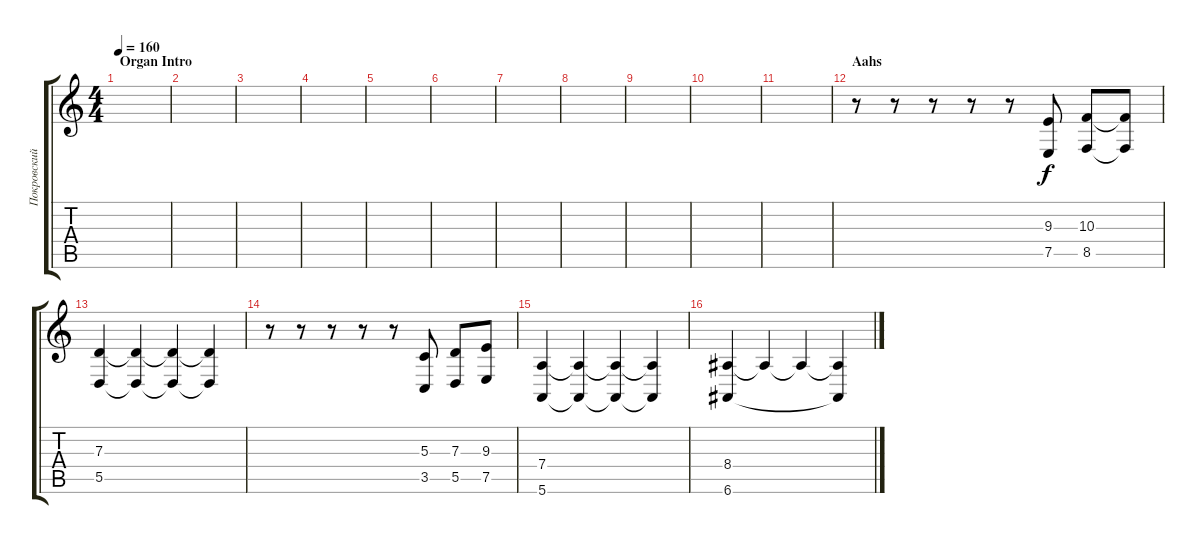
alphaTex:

\track ("Покровский (Choir 2)" "Покровский") {instrument choiraahs}
\staff {score tabs}
\tuning (E4 B3 G3 D3 A2 E2) {hide}
\ts (4 4)
\section ("" "Organ Intro ")
\tempo 160
\clef g2
\ks c
|
|
|
|
|
|
|
|
|
|
|
\section ("" "Aahs")
r.8 r.8 r.8 r.8 r.8 (9.3 7.5).8 (10.3 8.5).8 (10.3{t} 8.5{t}).8 |
(7.3 5.5).4 (7.3{t} 5.5{t}).4 (7.3{t} 5.5{t}).4 (7.3{t} 5.5{t}).4 |
r.8 r.8 r.8 r.8 r.8 (5.3 3.5).8 (7.3 5.5).8 (9.3 7.5).8 |
(7.4 5.6).4 (7.4{t} 5.6{t}).4 (7.4{t} 5.6{t}).4 (7.4{t} 5.6{t}).4 |
(8.4 6.6).4 8.4{t}.4 8.4{t}.4 (8.4{t} 6.6{t}).4
